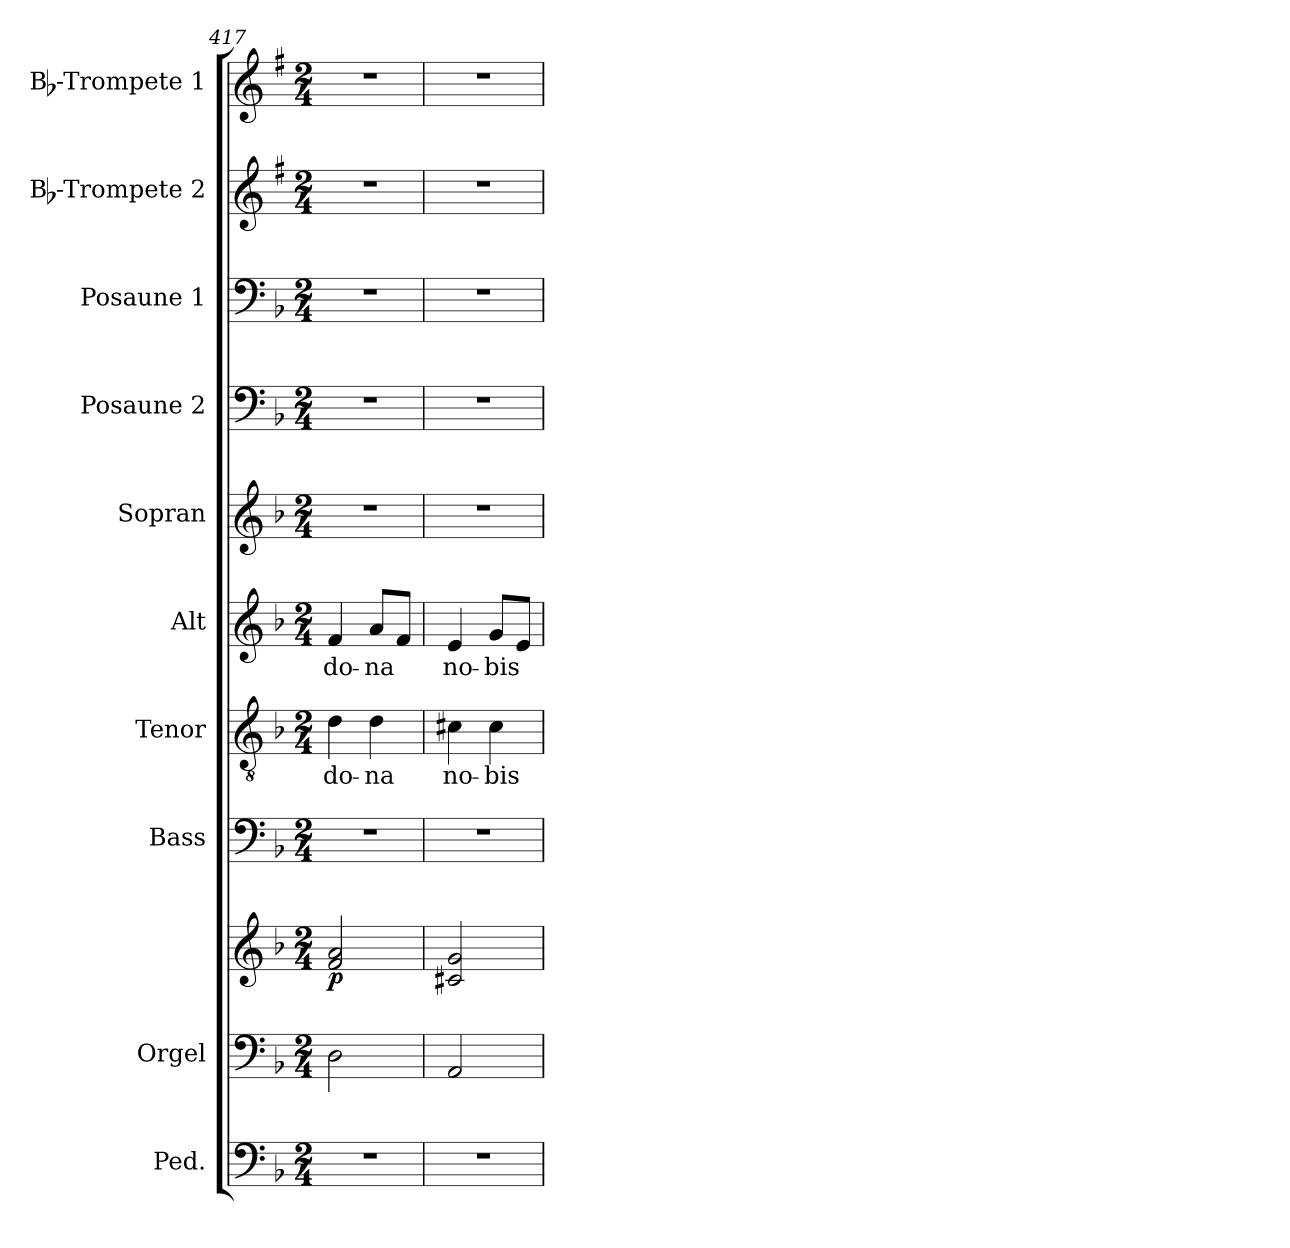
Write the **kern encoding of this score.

**kern	**kern	**kern	**dynam	**kern	**kern	**text	**kern	**text	**kern	**kern	**kern	**kern	**kern
*part10	*part9	*part9	*part9	*part8	*part7	*part7	*part6	*part6	*part5	*part4	*part3	*part2	*part1
*staff11	*staff10	*staff9	*staff9/10	*staff8	*staff7	*staff7	*staff6	*staff6	*staff5	*staff4	*staff3	*staff2	*staff1
*I"Ped.	*I"Orgel	*	*	*I"Bass	*I"Tenor	*	*I"Alt	*	*I"Sopran	*I"Posaune 2	*I"Posaune 1	*I"Bb-Trompete 2	*I"Bb-Trompete 1
*	*I'Org.	*	*	*I'B.	*I'T.	*	*I'A.	*	*I'S.	*I'Pos. 2	*I'Pos. 1	*I'Bb Trp. 2	*I'Bb Trp. 1
*clefF4	*clefF4	*clefG2	*	*clefF4	*clefGv2	*	*clefG2	*	*clefG2	*clefF4	*clefF4	*clefG2	*clefG2
*ITrd7c12	*	*	*	*	*	*	*	*	*	*	*	*ITrd1c2	*ITrd1c2
*k[b-]	*k[b-]	*k[b-]	*	*k[b-]	*k[b-]	*	*k[b-]	*	*k[b-]	*k[b-]	*k[b-]	*k[b-]	*k[b-]
*F:	*F:	*F:	*	*F:	*F:	*	*F:	*	*F:	*F:	*F:	*F:	*F:
*M2/4	*M2/4	*M2/4	*	*M2/4	*M2/4	*	*M2/4	*	*M2/4	*M2/4	*M2/4	*M2/4	*M2/4
=417	=417	=417	=417	=417	=417	=417	=417	=417	=417	=417	=417	=417	=417
!	!	!	!LO:DY:b	!	!	!LO:LY:b	!	!LO:LY:b	!	!	!	!	!
2r	2D\	2f/ 2a/	p	2r	4d\	do-	4f/	do-	2r	2r	2r	2r	2r
!	!	!	!	!	!	!LO:LY:b	!	!LO:LY:b	!	!	!	!	!
.	.	.	.	.	4d\	-na	8a/L	-na	.	.	.	.	.
.	.	.	.	.	.	.	8f/J	.	.	.	.	.	.
=418	=418	=418	=418	=418	=418	=418	=418	=418	=418	=418	=418	=418	=418
!	!	!	!	!	!	!LO:LY:b	!	!LO:LY:b	!	!	!	!	!
2r	2AA/	2c#X/ 2g/	.	2r	4c#X\	no-	4e/	no-	2r	2r	2r	2r	2r
!	!	!	!	!	!	!LO:LY:b	!	!LO:LY:b	!	!	!	!	!
.	.	.	.	.	4c#\	-bis	8g/L	-bis	.	.	.	.	.
.	.	.	.	.	.	.	8e/J	.	.	.	.	.	.
=	=	=	=	=	=	=	=	=	=	=	=	=	=
*-	*-	*-	*-	*-	*-	*-	*-	*-	*-	*-	*-	*-	*-
